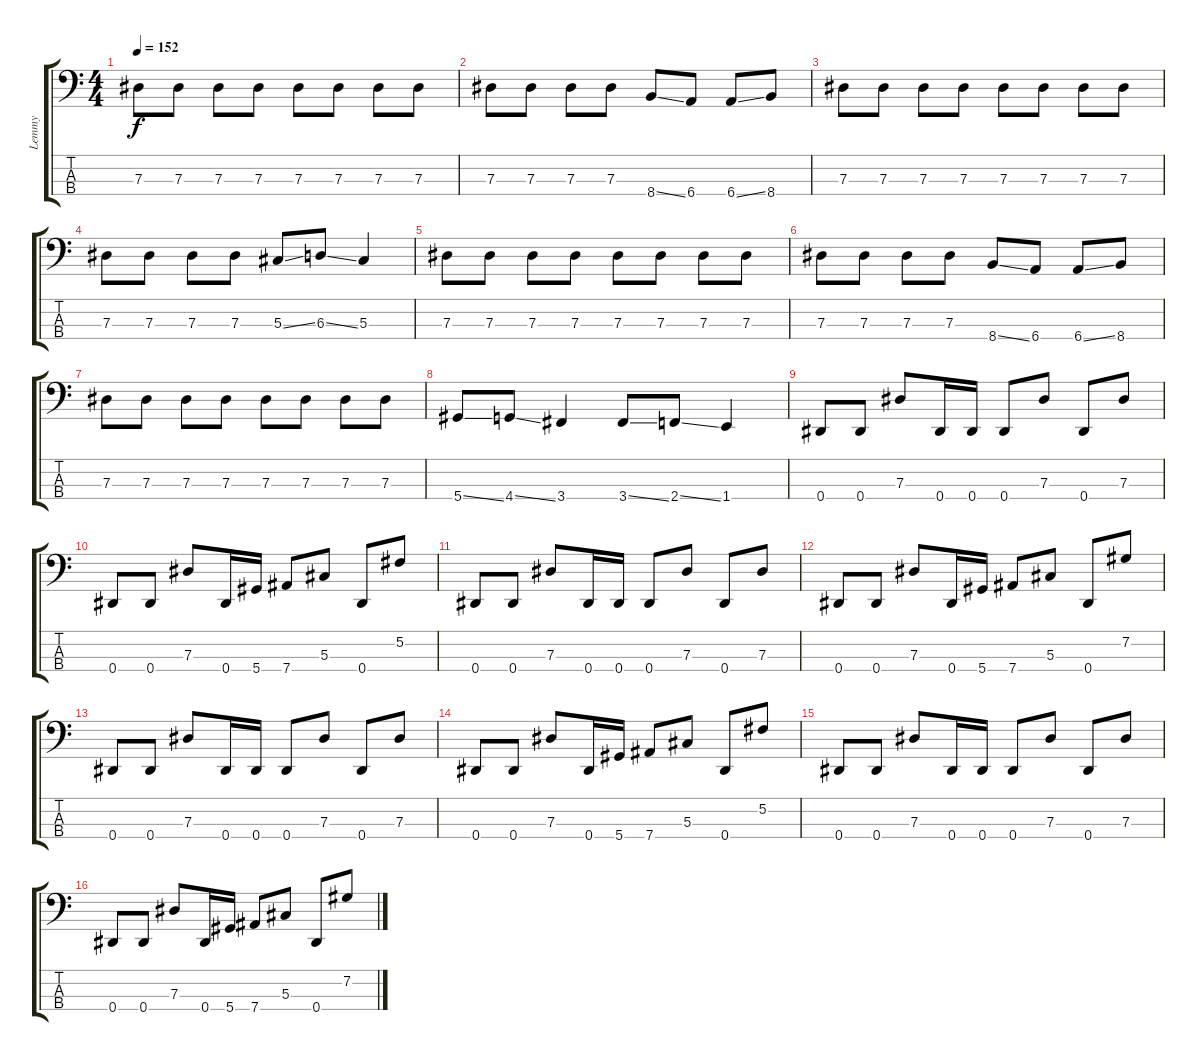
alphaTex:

\track ("Lemmy" "Lemmy") {instrument electricbasspick}
\staff {score tabs}
\tuning (Gb2 Db2 Ab1 Eb1) {hide}
\ts (4 4)
\tempo 152
\clef f4
\ks c
7.3.8{dy f} 7.3.8 7.3.8 7.3.8 7.3.8 7.3.8 7.3.8 7.3.8 |
7.3.8 7.3.8 7.3.8 7.3.8 8.4{ss}.8 6.4.8 6.4{ss}.8 8.4.8 |
7.3.8 7.3.8 7.3.8 7.3.8 7.3.8 7.3.8 7.3.8 7.3.8 |
7.3.8 7.3.8 7.3.8 7.3.8 5.3{ss}.8 6.3{ss}.8 5.3.4 |
7.3.8 7.3.8 7.3.8 7.3.8 7.3.8 7.3.8 7.3.8 7.3.8 |
7.3.8 7.3.8 7.3.8 7.3.8 8.4{ss}.8 6.4.8 6.4{ss}.8 8.4.8 |
7.3.8 7.3.8 7.3.8 7.3.8 7.3.8 7.3.8 7.3.8 7.3.8 |
5.4{ss}.8 4.4{ss}.8 3.4.4 3.4{ss}.8 2.4{ss}.8 1.4.4 |
0.4.8 0.4.8 7.3.8 0.4.16 0.4.16 0.4.8 7.3.8 0.4.8 7.3.8 |
0.4.8 0.4.8 7.3.8 0.4.16 5.4.16 7.4.8 5.3.8 0.4.8 5.2.8 |
0.4.8 0.4.8 7.3.8 0.4.16 0.4.16 0.4.8 7.3.8 0.4.8 7.3.8 |
0.4.8 0.4.8 7.3.8 0.4.16 5.4.16 7.4.8 5.3.8 0.4.8 7.2.8 |
0.4.8 0.4.8 7.3.8 0.4.16 0.4.16 0.4.8 7.3.8 0.4.8 7.3.8 |
0.4.8 0.4.8 7.3.8 0.4.16 5.4.16 7.4.8 5.3.8 0.4.8 5.2.8 |
0.4.8 0.4.8 7.3.8 0.4.16 0.4.16 0.4.8 7.3.8 0.4.8 7.3.8 |
0.4.8 0.4.8 7.3.8 0.4.16 5.4.16 7.4.8 5.3.8 0.4.8 7.2.8
